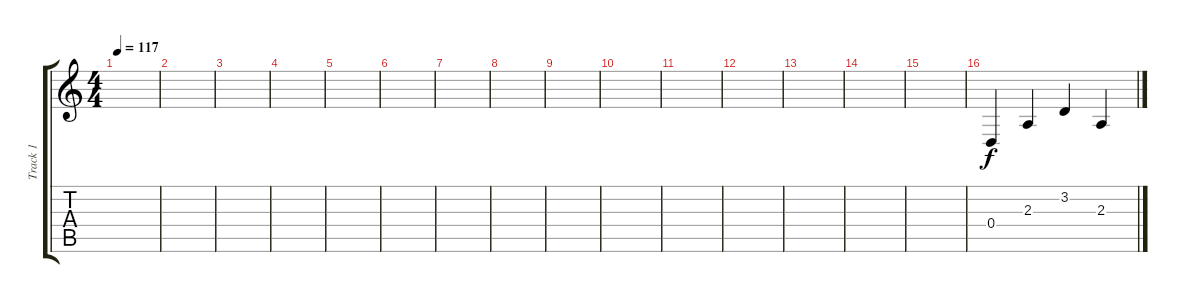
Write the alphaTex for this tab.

\track ("Track 1" "Track 1") {instrument pad1newage}
\staff {score tabs}
\tuning (E4 B3 G3 D3 A2 D2) {hide}
\ts (4 4)
\tempo 117
\clef g2
\ks c
|
|
|
|
|
|
|
|
|
|
|
|
|
|
|
0.4.4 2.3.4 3.2.4 2.3.4
